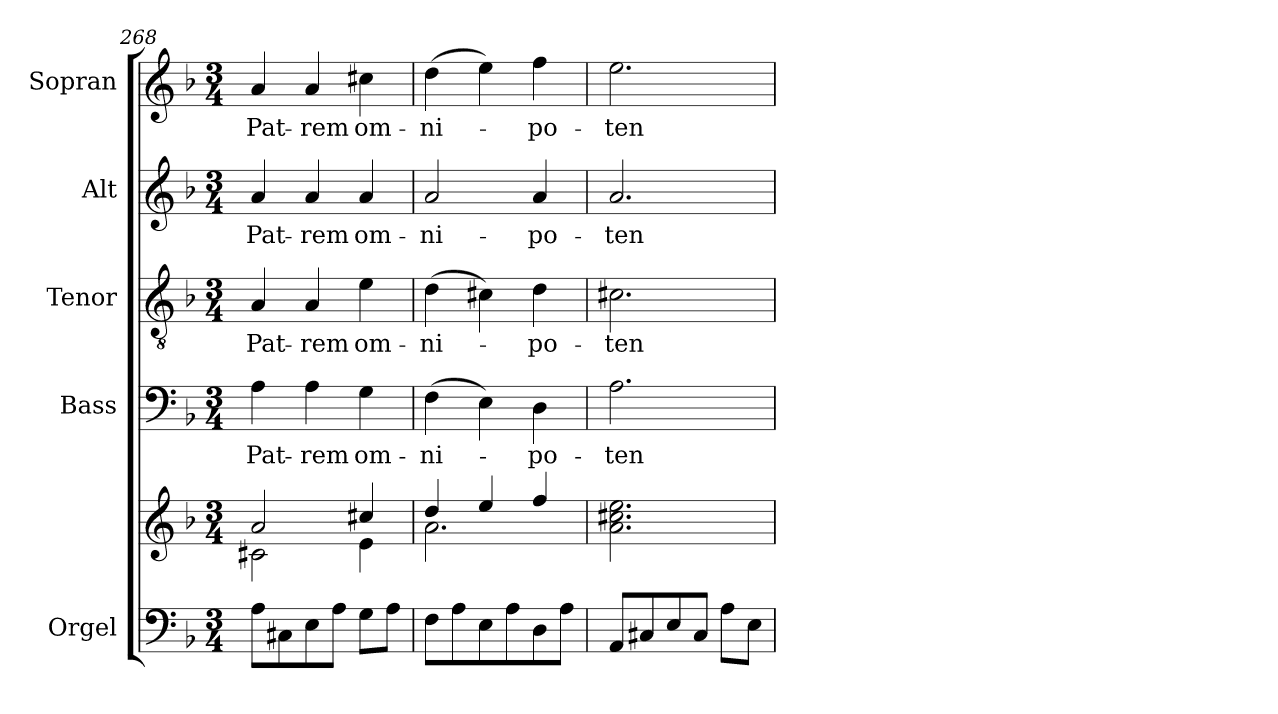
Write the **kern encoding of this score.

**kern	**kern	**kern	**text	**kern	**text	**kern	**text	**kern	**text
*part5	*part5	*part4	*part4	*part3	*part3	*part2	*part2	*part1	*part1
*staff6	*staff5	*staff4	*staff4	*staff3	*staff3	*staff2	*staff2	*staff1	*staff1
*I"Orgel	*	*I"Bass	*	*I"Tenor	*	*I"Alt	*	*I"Sopran	*
*I'Org.	*	*I'B	*	*I'T	*	*I'A	*	*I'S	*
*clefF4	*clefG2	*clefF4	*	*clefGv2	*	*clefG2	*	*clefG2	*
*k[b-]	*k[b-]	*k[b-]	*	*k[b-]	*	*k[b-]	*	*k[b-]	*
*F:	*F:	*F:	*	*F:	*	*F:	*	*F:	*
*M3/4	*M3/4	*M3/4	*	*M3/4	*	*M3/4	*	*M3/4	*
=268	=268	=268	=268	=268	=268	=268	=268	=268	=268
*	*^	*	*	*	*	*	*	*	*
!	!	!	!	!LO:LY:b	!	!LO:LY:b	!	!LO:LY:b	!	!LO:LY:b
8A\L	2a/	2c#X\	4A\	Pat-	4A/	Pat-	4a/	Pat-	4a/	Pat-
8C#X\	.	.	.	.	.	.	.	.	.	.
!	!	!	!	!LO:LY:b	!	!LO:LY:b	!	!LO:LY:b	!	!LO:LY:b
8E\	.	.	4A\	-rem	4A/	-rem	4a/	-rem	4a/	-rem
8A\J	.	.	.	.	.	.	.	.	.	.
!	!	!	!	!LO:LY:b	!	!LO:LY:b	!	!LO:LY:b	!	!LO:LY:b
8G\L	4cc#X/	4e\	4G\	om-	4e\	om-	4a/	om-	4cc#X\	om-
8A\J	.	.	.	.	.	.	.	.	.	.
=269	=269	=269	=269	=269	=269	=269	=269	=269	=269	=269
!	!	!	!	!LO:LY:b	!	!LO:LY:b	!	!LO:LY:b	!	!LO:LY:b
8F\L	4dd/	2.a\	(>4F\	-ni-	(>4d\	-ni-	2a/	-ni-	(>4dd\	-ni-
8A\	.	.	.	.	.	.	.	.	.	.
8E\	4ee/	.	4E\)	.	4c#X\)	.	.	.	4ee\)	.
8A\	.	.	.	.	.	.	.	.	.	.
!	!	!	!	!LO:LY:b	!	!LO:LY:b	!	!LO:LY:b	!	!LO:LY:b
8D\	4ff/	.	4D\	-po-	4d\	-po-	4a/	-po-	4ff\	-po-
8A\J	.	.	.	.	.	.	.	.	.	.
*	*v	*v	*	*	*	*	*	*	*	*
=270	=270	=270	=270	=270	=270	=270	=270	=270	=270
!	!	!	!LO:LY:b	!	!LO:LY:b	!	!LO:LY:b	!	!LO:LY:b
8AA/L	2.a\ 2.cc#X\ 2.ee\	2.A\	-ten-	2.c#X\	-ten-	2.a/	-ten-	2.ee\	-ten-
8C#X/	.	.	.	.	.	.	.	.	.
8E/	.	.	.	.	.	.	.	.	.
8C#/J	.	.	.	.	.	.	.	.	.
8A\L	.	.	.	.	.	.	.	.	.
8E\J	.	.	.	.	.	.	.	.	.
=	=	=	=	=	=	=	=	=	=
*-	*-	*-	*-	*-	*-	*-	*-	*-	*-
